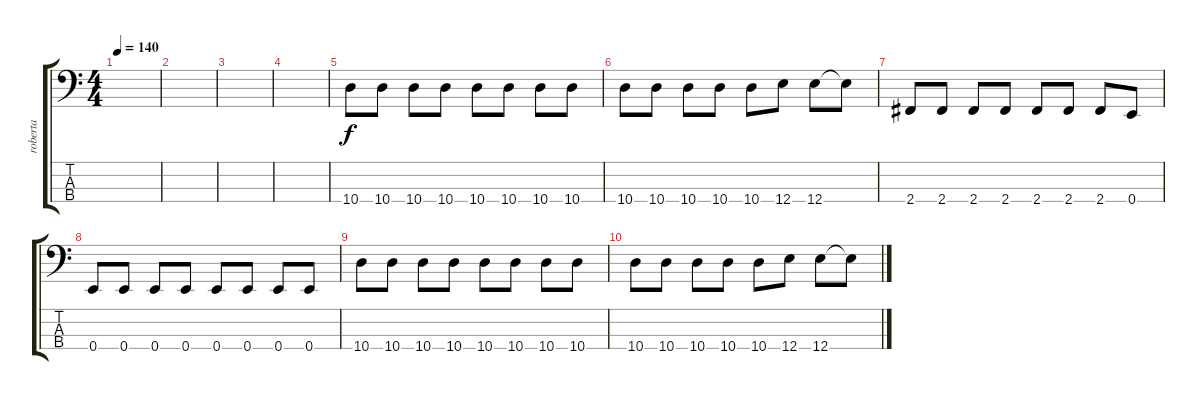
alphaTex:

\track ("roberta" "roberta") {instrument electricbasspick}
\staff {score tabs}
\tuning (G2 D2 A1 E1) {hide}
\ts (4 4)
\tempo 140
\clef f4
\ks c
|
|
|
|
10.4.8 10.4.8 10.4.8 10.4.8 10.4.8 10.4.8 10.4.8 10.4.8 |
10.4.8 10.4.8 10.4.8 10.4.8 10.4.8 12.4.8 12.4.8 12.4{t}.8 |
2.4.8 2.4.8 2.4.8 2.4.8 2.4.8 2.4.8 2.4.8 0.4.8 |
0.4.8 0.4.8 0.4.8 0.4.8 0.4.8 0.4.8 0.4.8 0.4.8 |
10.4.8 10.4.8 10.4.8 10.4.8 10.4.8 10.4.8 10.4.8 10.4.8 |
10.4.8 10.4.8 10.4.8 10.4.8 10.4.8 12.4.8 12.4.8 12.4{t}.8
